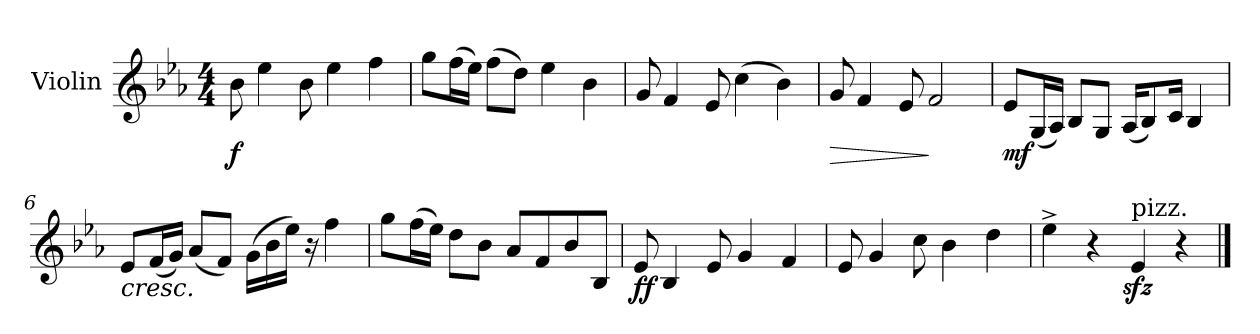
**kern	**dynam
*part1	*part1
*staff1	*staff1
*I"Violin	*
*I'Vln.	*
!!LO:PB:g=z
*clefG2	*
*k[b-e-a-]	*
*E-:	*
*M4/4	*
=1	=1
8b-i\	f
4ee-i\	.
8b-i\	.
4ee-i\	.
4ffi\	.
=2	=2
8ggi\L	.
(16ffi\L	.
16ee-i\JJ)	.
(8ffi\L	.
8ddi\J)	.
4ee-i\	.
4b-i\	.
=3	=3
8gi/	.
4fi/	.
8e-i/	.
(4cci\	.
4b-i\)	.
=4	=4
!	!LO:HP:b
8gi/	>
4fi/	.
8e-i/	.
2fi/	]
=5	=5
8e-i/L	mf
(16Gi/L	.
16A-i/JJ)	.
8B-i/L	.
8Gi/J	.
(16A-i/KL	.
8B-i/)	.
16ci/Jk	.
4B-i/	.
!!LO:LB:g=z
=6	=6
!LO:TX:b:i:t=cresc.	!
8e-i/L	.
(16fi/L	.
16gi/JJ)	.
(8a-i/L	.
8fi/J)	.
(16gi\LL	.
16b-i\	.
16ee-i\JJ)	.
16r	.
4ffi\	.
=7	=7
8ggi\L	.
(16ffi\L	.
16ee-i\JJ)	.
8ddi\L	.
8b-i\J	.
8a-i/L	.
8fi/	.
8b-i/	.
8B-i/J	.
=8	=8
8e-i/	ff
4B-i/	.
8e-i/	.
4gi/	.
4fi/	.
=9	=9
8e-i/	.
4gi/	.
8cci\	.
4b-i\	.
4ddi\	.
=10	=10
4ee-^i\	.
4r	.
!LO:TX:a:t=pizz.	!
4e-zzi/	.
4r	.
==	==
*-	*-
